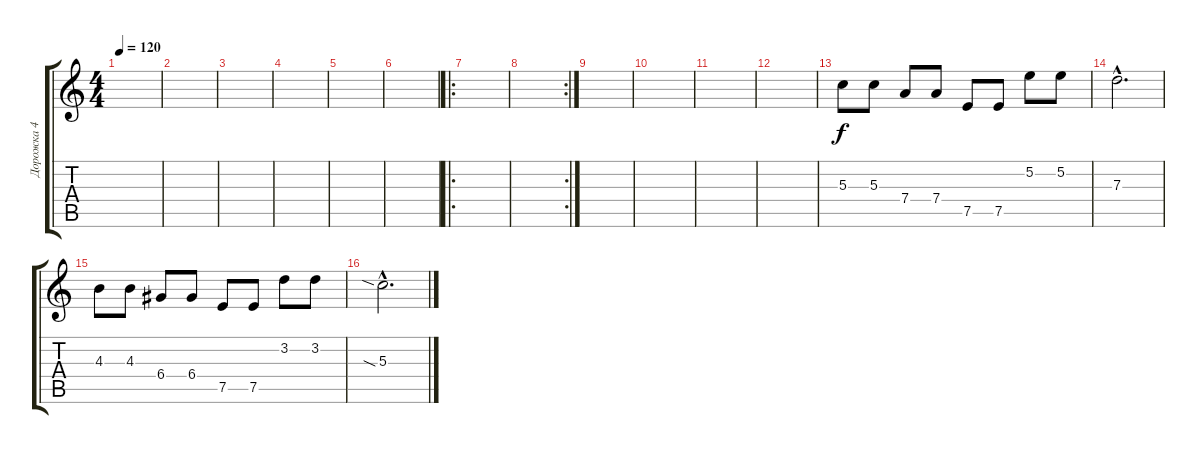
\track ("Дорожка 4" "Дорожка 4") {instrument electricguitarjazz}
\staff {score tabs}
\tuning (E4 B3 G3 D3 A2 E2) {hide}
\ts (4 4)
\tempo 120
\clef g2
\ks c
|
|
|
|
|
|
\ro
|
\rc 2
|
|
|
|
|
5.3.8 5.3.8 7.4.8 7.4.8 7.5.8 7.5.8 5.2.8 5.2.8 |
7.3{hac}.2{d} |
4.3.8 4.3.8 6.4.8 6.4.8 7.5.8 7.5.8 3.2.8 3.2.8 |
5.3{sia hac}.2{d}
